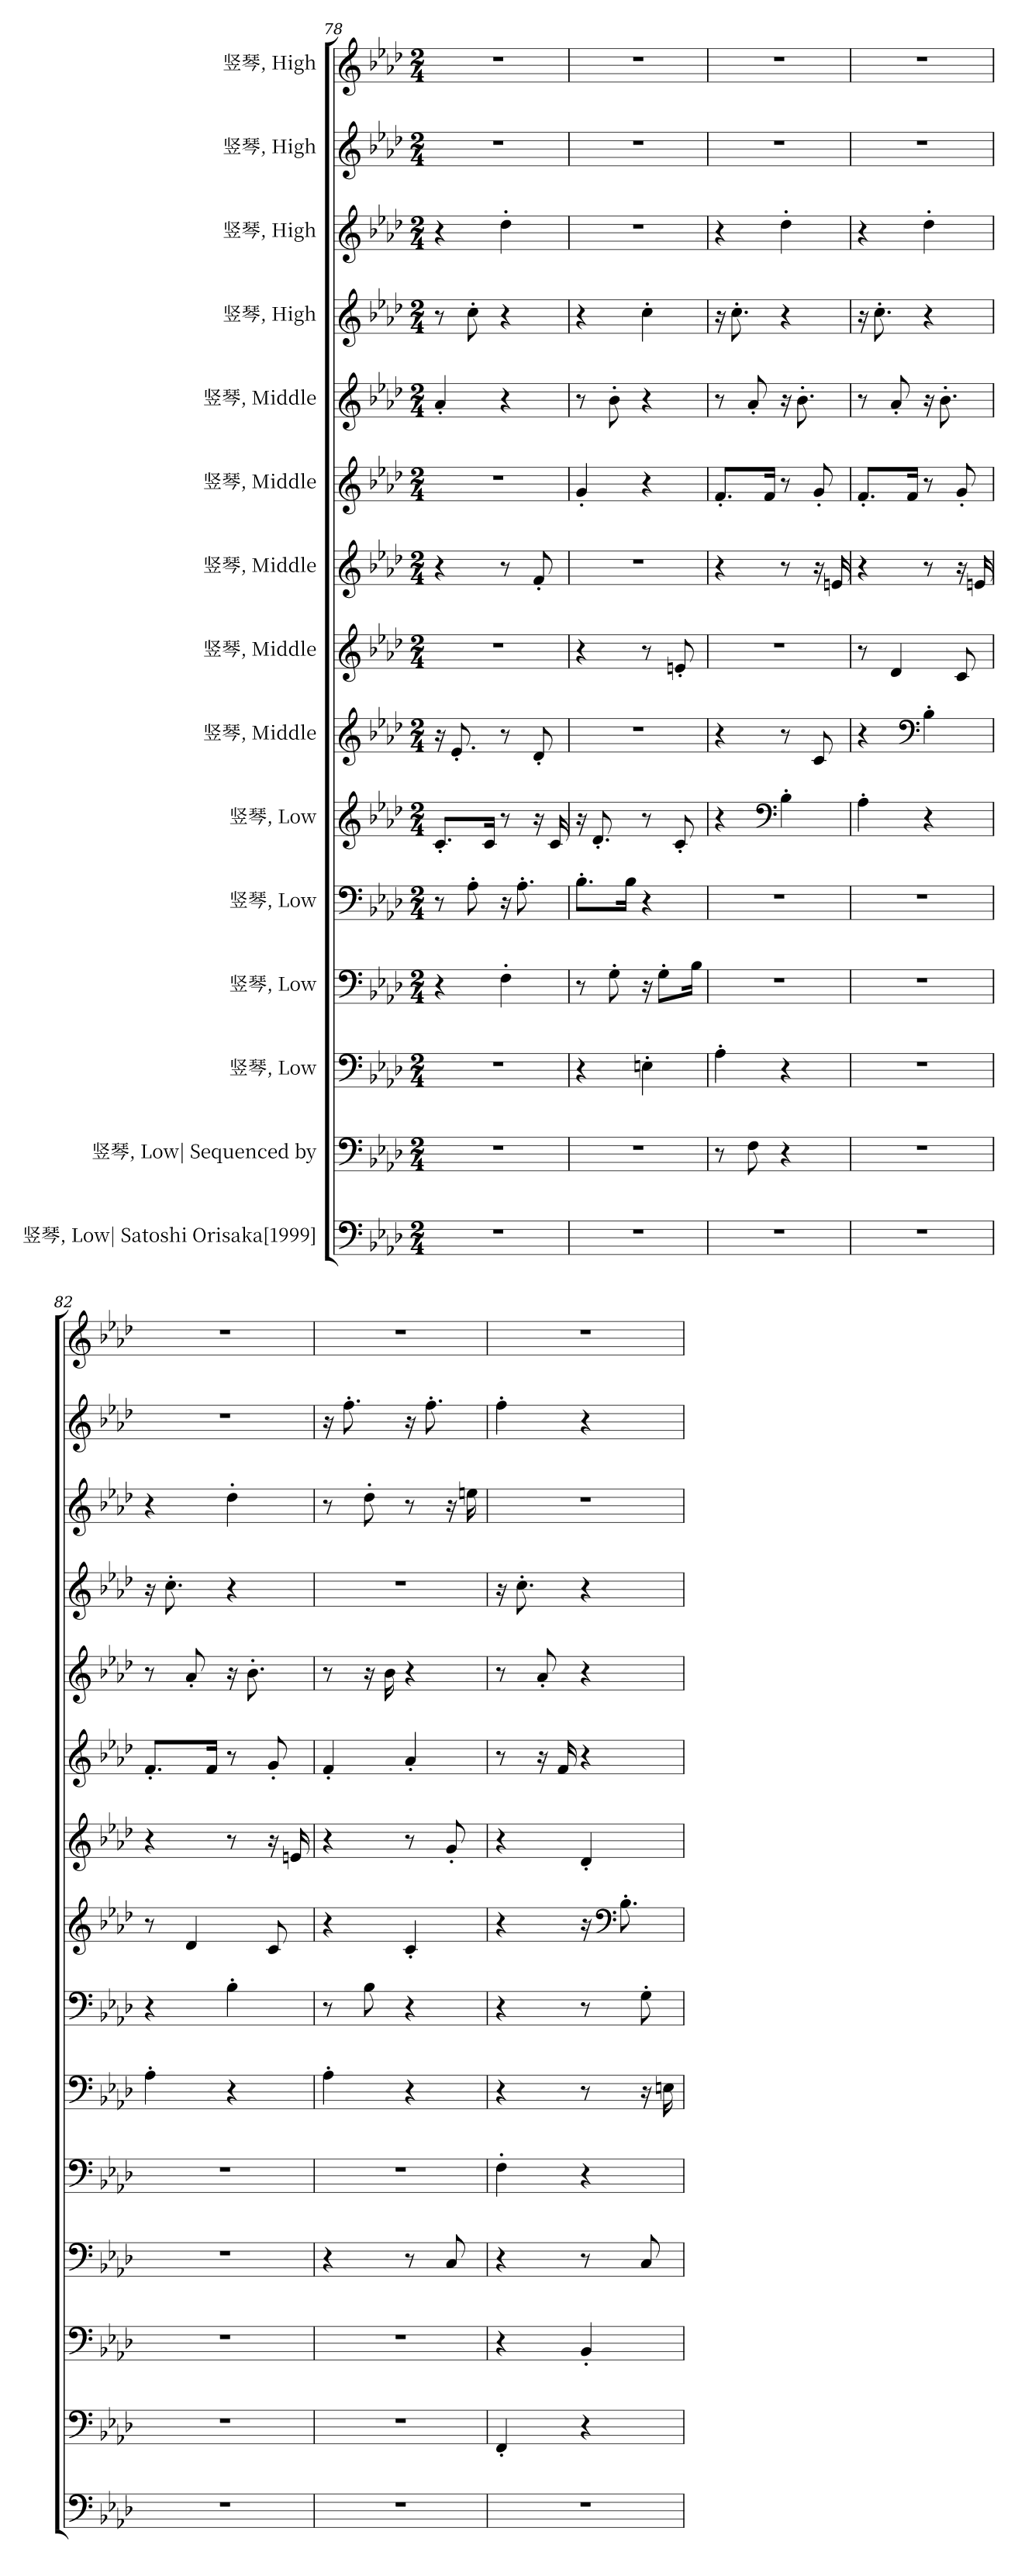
**kern	**kern	**kern	**kern	**kern	**kern	**kern	**kern	**kern	**kern	**kern	**kern	**kern	**kern	**kern
*part15	*part14	*part13	*part12	*part11	*part10	*part9	*part8	*part7	*part6	*part5	*part4	*part3	*part2	*part1
*staff15	*staff14	*staff13	*staff12	*staff11	*staff10	*staff9	*staff8	*staff7	*staff6	*staff5	*staff4	*staff3	*staff2	*staff1
*I"竖琴, Low|    Satoshi Orisaka[1999]	*I"竖琴, Low| Sequenced by	*I"竖琴, Low	*I"竖琴, Low	*I"竖琴, Low	*I"竖琴, Low	*I"竖琴, Middle	*I"竖琴, Middle	*I"竖琴, Middle	*I"竖琴, Middle	*I"竖琴, Middle	*I"竖琴, High	*I"竖琴, High	*I"竖琴, High	*I"竖琴, High
*clefF4	*clefF4	*clefF4	*clefF4	*clefF4	*clefG2	*clefG2	*clefG2	*clefG2	*clefG2	*clefG2	*clefG2	*clefG2	*clefG2	*clefG2
*k[b-e-a-d-]	*k[b-e-a-d-]	*k[b-e-a-d-]	*k[b-e-a-d-]	*k[b-e-a-d-]	*k[b-e-a-d-]	*k[b-e-a-d-]	*k[b-e-a-d-]	*k[b-e-a-d-]	*k[b-e-a-d-]	*k[b-e-a-d-]	*k[b-e-a-d-]	*k[b-e-a-d-]	*k[b-e-a-d-]	*k[b-e-a-d-]
*M2/4	*M2/4	*M2/4	*M2/4	*M2/4	*M2/4	*M2/4	*M2/4	*M2/4	*M2/4	*M2/4	*M2/4	*M2/4	*M2/4	*M2/4
*MM92	*MM92	*MM92	*MM92	*MM92	*MM92	*MM92	*MM92	*MM92	*MM92	*MM92	*MM92	*MM92	*MM92	*MM92
=78	=78	=78	=78	=78	=78	=78	=78	=78	=78	=78	=78	=78	=78	=78
2r	2r	2r	4r	8r	8.c'/L	16r	2r	4r	2r	4a-'/	8r	4r	2r	2r
.	.	.	.	.	.	8.e-'/	.	.	.	.	.	.	.	.
.	.	.	.	8A-'\	.	.	.	.	.	.	8cc'\	.	.	.
.	.	.	.	.	16c/Jk	.	.	.	.	.	.	.	.	.
.	.	.	4F'\	16r	8r	8r	.	8r	.	4r	4r	4dd-'\	.	.
.	.	.	.	8.A-'\	.	.	.	.	.	.	.	.	.	.
.	.	.	.	.	16r	8d-'/	.	8f'/	.	.	.	.	.	.
.	.	.	.	.	16c/	.	.	.	.	.	.	.	.	.
=79	=79	=79	=79	=79	=79	=79	=79	=79	=79	=79	=79	=79	=79	=79
*	*	*	*	*	*	*	*	*	*	*	*	*	*	*MM92
2r	2r	4r	8r	8.B-'\L	16r	2r	4r	2r	4g'/	8r	4r	2r	2r	2r
.	.	.	.	.	8.d-'/	.	.	.	.	.	.	.	.	.
.	.	.	8G'\	.	.	.	.	.	.	8b-'\	.	.	.	.
.	.	.	.	16B-\Jk	.	.	.	.	.	.	.	.	.	.
.	.	4En'\	16r	4r	8r	.	8r	.	4r	4r	4cc'\	.	.	.
.	.	.	8G'\L	.	.	.	.	.	.	.	.	.	.	.
.	.	.	.	.	8c'/	.	8en'/	.	.	.	.	.	.	.
.	.	.	16B-\Jk	.	.	.	.	.	.	.	.	.	.	.
=80	=80	=80	=80	=80	=80	=80	=80	=80	=80	=80	=80	=80	=80	=80
*	*	*	*	*	*	*	*	*	*	*	*	*	*	*MM93
2r	8r	4A-'\	2r	2r	4r	4r	2r	4r	8.f'/L	8r	16r	4r	2r	2r
.	.	.	.	.	.	.	.	.	.	.	8.cc'\	.	.	.
.	8F\	.	.	.	.	.	.	.	.	8a-'/	.	.	.	.
.	.	.	.	.	.	.	.	.	16f/Jk	.	.	.	.	.
*	*	*	*	*	*clefF4	*	*	*	*	*	*	*	*	*
.	4r	4r	.	.	4B-'\	8r	.	8r	8r	16r	4r	4dd-'\	.	.
.	.	.	.	.	.	.	.	.	.	8.b-'\	.	.	.	.
.	.	.	.	.	.	8c/	.	16r	8g'/	.	.	.	.	.
.	.	.	.	.	.	.	.	16en/	.	.	.	.	.	.
!!LO:PB:g=z
=81	=81	=81	=81	=81	=81	=81	=81	=81	=81	=81	=81	=81	=81	=81
2r	2r	2r	2r	2r	4A-'\	4r	8r	4r	8.f'/L	8r	16r	4r	2r	2r
.	.	.	.	.	.	.	.	.	.	.	8.cc'\	.	.	.
.	.	.	.	.	.	.	4d-/	.	.	8a-'/	.	.	.	.
.	.	.	.	.	.	.	.	.	16f/Jk	.	.	.	.	.
*	*	*	*	*	*	*clefF4	*	*	*	*	*	*	*	*
.	.	.	.	.	4r	4B-'\	.	8r	8r	16r	4r	4dd-'\	.	.
.	.	.	.	.	.	.	.	.	.	8.b-'\	.	.	.	.
.	.	.	.	.	.	.	8c/	16r	8g'/	.	.	.	.	.
.	.	.	.	.	.	.	.	16en/	.	.	.	.	.	.
=82	=82	=82	=82	=82	=82	=82	=82	=82	=82	=82	=82	=82	=82	=82
*	*	*	*	*	*	*	*	*	*	*	*	*	*	*MM93
2r	2r	2r	2r	2r	4A-'\	4r	8r	4r	8.f'/L	8r	16r	4r	2r	2r
.	.	.	.	.	.	.	.	.	.	.	8.cc'\	.	.	.
.	.	.	.	.	.	.	4d-/	.	.	8a-'/	.	.	.	.
.	.	.	.	.	.	.	.	.	16f/Jk	.	.	.	.	.
.	.	.	.	.	4r	4B-'\	.	8r	8r	16r	4r	4dd-'\	.	.
.	.	.	.	.	.	.	.	.	.	8.b-'\	.	.	.	.
.	.	.	.	.	.	.	8c/	16r	8g'/	.	.	.	.	.
.	.	.	.	.	.	.	.	16en/	.	.	.	.	.	.
=83	=83	=83	=83	=83	=83	=83	=83	=83	=83	=83	=83	=83	=83	=83
2r	2r	2r	4r	2r	4A-'\	8r	4r	4r	4f'/	8r	2r	8r	16r	2r
.	.	.	.	.	.	.	.	.	.	.	.	.	8.ff'\	.
.	.	.	.	.	.	8B-\	.	.	.	16r	.	8dd-'\	.	.
.	.	.	.	.	.	.	.	.	.	16b-\	.	.	.	.
.	.	.	8r	.	4r	4r	4c'/	8r	4a-'/	4r	.	8r	16r	.
.	.	.	.	.	.	.	.	.	.	.	.	.	8.ff'\	.
.	.	.	8C/	.	.	.	.	8g'/	.	.	.	16r	.	.
.	.	.	.	.	.	.	.	.	.	.	.	16een\	.	.
=84	=84	=84	=84	=84	=84	=84	=84	=84	=84	=84	=84	=84	=84	=84
*	*	*	*	*	*	*	*	*	*	*	*	*	*	*MM90
2r	4FF'/	4r	4r	4F'\	4r	4r	4r	4r	8r	8r	16r	2r	4ff'\	2r
.	.	.	.	.	.	.	.	.	.	.	8.cc'\	.	.	.
.	.	.	.	.	.	.	.	.	16r	8a-'/	.	.	.	.
.	.	.	.	.	.	.	.	.	16f/	.	.	.	.	.
.	4r	4BB-'/	8r	4r	8r	8r	16r	4d-'/	4r	4r	4r	.	4r	.
*	*	*	*	*	*	*	*clefF4	*	*	*	*	*	*	*
.	.	.	.	.	.	.	8.B-'\	.	.	.	.	.	.	.
.	.	.	8C/	.	16r	8G'\	.	.	.	.	.	.	.	.
.	.	.	.	.	16En\	.	.	.	.	.	.	.	.	.
=	=	=	=	=	=	=	=	=	=	=	=	=	=	=
*-	*-	*-	*-	*-	*-	*-	*-	*-	*-	*-	*-	*-	*-	*-
